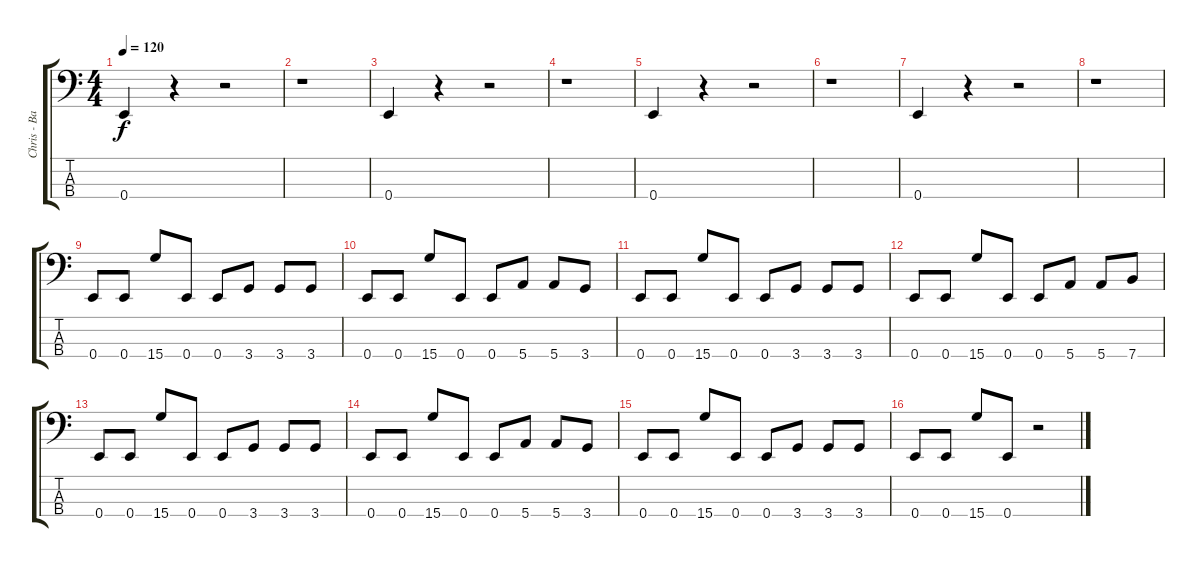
\track ("Chris - Bass" "Chris - Ba") {instrument synthbass2}
\staff {score tabs}
\tuning (G2 D2 A1 E1) {hide}
\ts (4 4)
\tempo 120
\clef f4
\ks c
0.4.4{dy f} r.4 r.2 |
r.1 |
0.4.4 r.4 r.2 |
r.1 |
0.4.4 r.4 r.2 |
r.1 |
0.4.4 r.4 r.2 |
r.1 |
0.4.8 0.4.8 15.4.8 0.4.8 0.4.8 3.4.8 3.4.8 3.4.8 |
0.4.8 0.4.8 15.4.8 0.4.8 0.4.8 5.4.8 5.4.8 3.4.8 |
0.4.8 0.4.8 15.4.8 0.4.8 0.4.8 3.4.8 3.4.8 3.4.8 |
0.4.8 0.4.8 15.4.8 0.4.8 0.4.8 5.4.8 5.4.8 7.4.8 |
0.4.8 0.4.8 15.4.8 0.4.8 0.4.8 3.4.8 3.4.8 3.4.8 |
0.4.8 0.4.8 15.4.8 0.4.8 0.4.8 5.4.8 5.4.8 3.4.8 |
0.4.8 0.4.8 15.4.8 0.4.8 0.4.8 3.4.8 3.4.8 3.4.8 |
0.4.8 0.4.8 15.4.8 0.4.8 r.2
